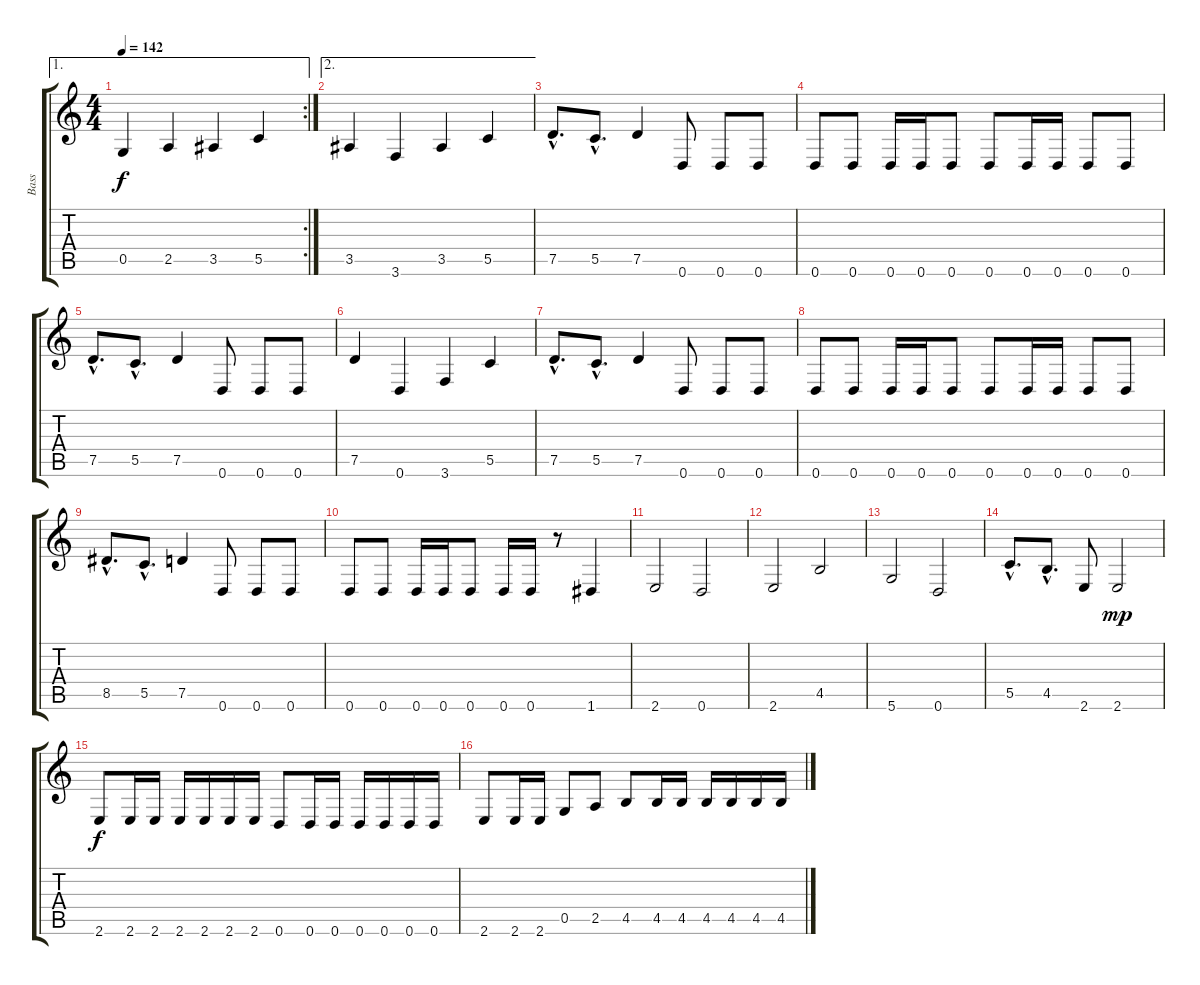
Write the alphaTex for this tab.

\track ("Bass" "Bass") {instrument electricbassfinger}
\staff {score tabs}
\tuning (D4 A3 F3 C3 G2 D2) {hide}
\ae 1
\rc 2
\ts (4 4)
\tempo 142
\clef g2
\ks c
0.5.4{dy f} 2.5.4 3.5.4 5.5.4 |
\ae 2
3.5.4 3.6.4 3.5.4 5.5.4 |
7.5{hac}.8{d} 5.5{hac}.8{d} 7.5.4 0.6.8 0.6.8 0.6.8 |
0.6.8 0.6.8 0.6.16 0.6.16 0.6.8 0.6.8 0.6.16 0.6.16 0.6.8 0.6.8 |
7.5{hac}.8{d} 5.5{hac}.8{d} 7.5.4 0.6.8 0.6.8 0.6.8 |
7.5.4 0.6.4 3.6.4 5.5.4 |
7.5{hac}.8{d} 5.5{hac}.8{d} 7.5.4 0.6.8 0.6.8 0.6.8 |
0.6.8 0.6.8 0.6.16 0.6.16 0.6.8 0.6.8 0.6.16 0.6.16 0.6.8 0.6.8 |
8.5{hac}.8{d} 5.5{hac}.8{d} 7.5.4 0.6.8 0.6.8 0.6.8 |
0.6.8 0.6.8 0.6.16 0.6.16 0.6.8 0.6.16 0.6.16 r.8 1.6.4 |
2.6.2 0.6.2 |
2.6.2 4.5.2 |
5.6.2 0.6.2 |
5.5{hac}.8{d} 4.5{hac}.8{d} 2.6.8 2.6.2{dy mp} |
2.6.8{dy f} 2.6.16 2.6.16 2.6.16 2.6.16 2.6.16 2.6.16 0.6.8 0.6.16 0.6.16 0.6.16 0.6.16 0.6.16 0.6.16 |
2.6.8 2.6.16 2.6.16 0.5.8 2.5.8 4.5.8 4.5.16 4.5.16 4.5.16 4.5.16 4.5.16 4.5.16
